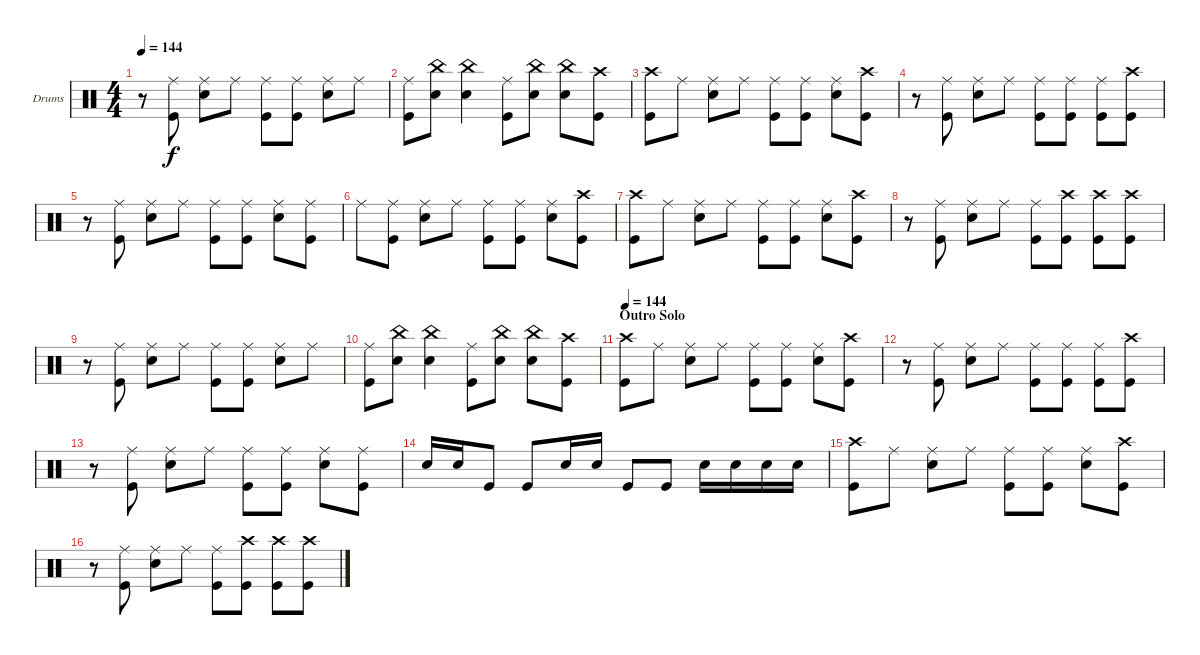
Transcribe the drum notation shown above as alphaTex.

\bracketExtendMode groupsimilarinstruments
\firstSystemTrackNameOrientation horizontal
\otherSystemsTrackNameOrientation horizontal
\track ("Drumkit" "Drums") {multiBarRest instrument percussion}
\staff {score}
\articulation defaults
\ts (4 4)
\tempo 144
\clef neutral
\ks c
r.8{dy f} ("Ride (middle)" "Kick (hit)").8 ("Ride (middle)" "Snare (hit) 2").8 "Ride (middle)".8 ("Ride (middle)" "Kick (hit)").8 ("Ride (middle)" "Kick (hit)").8 ("Ride (middle)" "Snare (hit) 2").8 "Ride (middle)".8 |
("Ride (middle)" "Kick (hit)").8 ("China (hit)" "Snare (hit) 2").8 ("China (hit)" "Snare (hit) 2").4 ("Ride (middle)" "Kick (hit)").8 ("China (hit)" "Snare (hit) 2").8 ("China (hit)" "Snare (hit) 2").8 ("Crash high (hit)" "Kick (hit)").8 |
("Crash high (hit)" "Kick (hit)").8 "Ride (middle)".8 ("Ride (middle)" "Snare (hit) 2").8 "Ride (middle)".8 ("Ride (middle)" "Kick (hit)").8 ("Ride (middle)" "Kick (hit)").8 ("Ride (middle)" "Snare (hit) 2").8 ("Crash high (hit)" "Kick (hit)").8 |
r.8 ("Ride (middle)" "Kick (hit)").8 ("Ride (middle)" "Snare (hit) 2").8 "Ride (middle)".8 ("Ride (middle)" "Kick (hit)").8 ("Ride (middle)" "Kick (hit)").8 ("Ride (middle)" "Kick (hit)").8 ("Crash high (hit)" "Kick (hit)").8 |
r.8 ("Ride (middle)" "Kick (hit)").8 ("Ride (middle)" "Snare (hit) 2").8 "Ride (middle)".8 ("Ride (middle)" "Kick (hit)").8 ("Ride (middle)" "Kick (hit)").8 ("Ride (middle)" "Snare (hit) 2").8 ("Ride (middle)" "Kick (hit)").8 |
"Ride (middle)".8 ("Ride (middle)" "Kick (hit)").8 ("Ride (middle)" "Snare (hit) 2").8 "Ride (middle)".8 ("Ride (middle)" "Kick (hit)").8 ("Ride (middle)" "Kick (hit)").8 ("Ride (middle)" "Snare (hit) 2").8 ("Crash high (hit)" "Kick (hit)").8 |
("Crash high (hit)" "Kick (hit)").8 "Ride (middle)".8 ("Ride (middle)" "Snare (hit) 2").8 "Ride (middle)".8 ("Ride (middle)" "Kick (hit)").8 ("Ride (middle)" "Kick (hit)").8 ("Ride (middle)" "Snare (hit) 2").8 ("Crash high (hit)" "Kick (hit)").8 |
r.8 ("Ride (middle)" "Kick (hit)").8 ("Ride (middle)" "Snare (hit) 2").8 "Ride (middle)".8 ("Ride (middle)" "Kick (hit)").8 ("Crash high (hit)" "Kick (hit)").8 ("Crash high (hit)" "Kick (hit)").8 ("Crash high (hit)" "Kick (hit)").8 |
r.8 ("Ride (middle)" "Kick (hit)").8 ("Ride (middle)" "Snare (hit) 2").8 "Ride (middle)".8 ("Ride (middle)" "Kick (hit)").8 ("Ride (middle)" "Kick (hit)").8 ("Ride (middle)" "Snare (hit) 2").8 "Ride (middle)".8 |
("Ride (middle)" "Kick (hit)").8 ("China (hit)" "Snare (hit) 2").8 ("China (hit)" "Snare (hit) 2").4 ("Ride (middle)" "Kick (hit)").8 ("China (hit)" "Snare (hit) 2").8 ("China (hit)" "Snare (hit) 2").8 ("Crash high (hit)" "Kick (hit)").8 |
\section ("" "Outro Solo")
\tempo 144
("Crash high (hit)" "Kick (hit)").8 "Ride (middle)".8 ("Ride (middle)" "Snare (hit) 2").8 "Ride (middle)".8 ("Ride (middle)" "Kick (hit)").8 ("Ride (middle)" "Kick (hit)").8 ("Ride (middle)" "Snare (hit) 2").8 ("Crash high (hit)" "Kick (hit)").8 |
r.8 ("Ride (middle)" "Kick (hit)").8 ("Ride (middle)" "Snare (hit) 2").8 "Ride (middle)".8 ("Ride (middle)" "Kick (hit)").8 ("Ride (middle)" "Kick (hit)").8 ("Ride (middle)" "Kick (hit)").8 ("Crash high (hit)" "Kick (hit)").8 |
r.8 ("Ride (middle)" "Kick (hit)").8 ("Ride (middle)" "Snare (hit) 2").8 "Ride (middle)".8 ("Ride (middle)" "Kick (hit)").8 ("Ride (middle)" "Kick (hit)").8 ("Ride (middle)" "Snare (hit) 2").8 ("Ride (middle)" "Kick (hit)").8 |
"Snare (hit) 2".16 "Snare (hit) 2".16 "Kick (hit)".8 "Kick (hit)".8 "Snare (hit) 2".16 "Snare (hit) 2".16 "Kick (hit)".8 "Kick (hit)".8 "Snare (hit) 2".16 "Snare (hit) 2".16 "Snare (hit) 2".16 "Snare (hit) 2".16 |
("Crash high (hit)" "Kick (hit)").8 "Ride (middle)".8 ("Ride (middle)" "Snare (hit) 2").8 "Ride (middle)".8 ("Ride (middle)" "Kick (hit)").8 ("Ride (middle)" "Kick (hit)").8 ("Ride (middle)" "Snare (hit) 2").8 ("Crash high (hit)" "Kick (hit)").8 |
r.8 ("Ride (middle)" "Kick (hit)").8 ("Ride (middle)" "Snare (hit) 2").8 "Ride (middle)".8 ("Ride (middle)" "Kick (hit)").8 ("Crash high (hit)" "Kick (hit)").8 ("Crash high (hit)" "Kick (hit)").8 ("Crash high (hit)" "Kick (hit)").8
